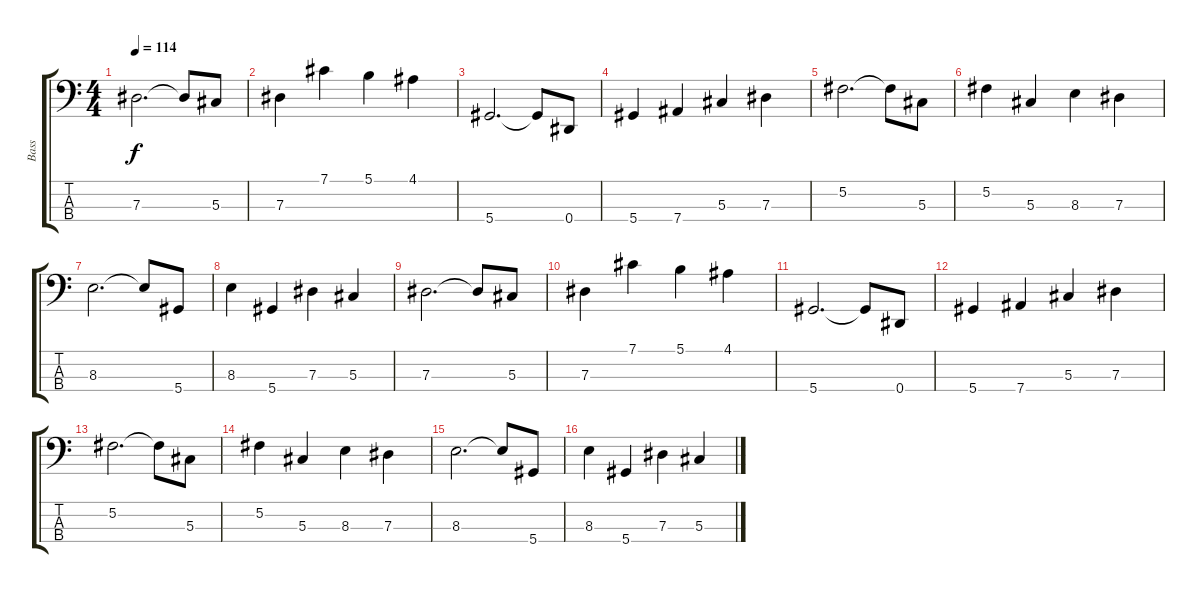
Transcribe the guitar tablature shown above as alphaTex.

\track ("Bass" "Bass") {instrument electricbassfinger}
\staff {score tabs}
\tuning (Gb2 Db2 Ab1 Eb1) {hide}
\ts (4 4)
\tempo 114
\clef f4
\ks c
7.3.2{d dy f} 7.3{t}.8 5.3.8 |
7.3.4 7.1.4 5.1.4 4.1.4 |
5.4.2{d} 5.4{t}.8 0.4.8 |
5.4.4 7.4.4 5.3.4 7.3.4 |
5.2.2{d} 5.2{t}.8 5.3.8 |
5.2.4 5.3.4 8.3.4 7.3.4 |
8.3.2{d} 8.3{t}.8 5.4.8 |
8.3.4 5.4.4 7.3.4 5.3.4 |
7.3.2{d} 7.3{t}.8 5.3.8 |
7.3.4 7.1.4 5.1.4 4.1.4 |
5.4.2{d} 5.4{t}.8 0.4.8 |
5.4.4 7.4.4 5.3.4 7.3.4 |
5.2.2{d} 5.2{t}.8 5.3.8 |
5.2.4 5.3.4 8.3.4 7.3.4 |
8.3.2{d} 8.3{t}.8 5.4.8 |
8.3.4 5.4.4 7.3.4 5.3.4
